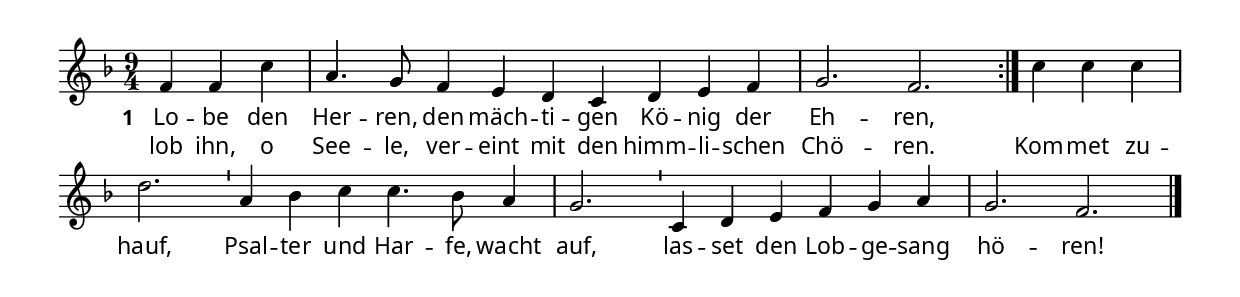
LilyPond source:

% 316
% Lobe den Herren, den mächtigen König
% Text: Joachim Neander 1680, ökumenische Fassung 1973
% Melodie: 17. Jh.; geistlich Stralsund 1665, Halle 1741

\version "2.12.3"

%#(set-default-paper-size "a5")

\paper  {
  myStaffSize = #18
  #(define fonts
    (make-pango-font-tree "Minion Pro"
     "Myriad Pro"
     "Luxi Mono"
     (/ myStaffSize 20)))
}

% No 'Music engraving by LilyPond ...'
\header {
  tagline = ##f
  %title = "Lobe den Herren, den mächtigen König"
}

\layout {
  % Don't outdent after first line
  indent = 0\in

  % Don't count the bar numbers when breaking scores
  \context {
    \Score
    \remove "Bar_number_engraver"
  }
}

divisioMinima = {
  \once \override BreathingSign  #'stencil = #ly:breathing-sign::divisio-minima

  % Workaround: add padding.  Correct fix would be spacing engine handle this.
  \once \override BreathingSign  #'extra-X-extent = #'(-1.0 . 0)

  \breathe
}

\score {
<<
  \relative c' {
    \key f \major
    \time 9/4
    \repeat volta 2
    { \partial 4*3 f4 f c' a4. g8 f4 e4 d c d e f g2. f2. }
    c'4 c c d2. \divisioMinima a4 bes c c4. bes8 a4 g2. \divisioMinima
    c,4 d e f g a g2. f2. \bar "|."
  }
  \addlyrics {
    \set stanza = "1 "
    Lo -- be den Her -- ren, den mäch -- ti -- gen Kö -- nig
    der Eh -- ren,
  }
  \addlyrics{
   lob ihn, o See -- le, ver -- eint mit den himm -- li -- schen
   Chö -- ren. Kom -- met zu -- hauf, Psal -- ter und Har -- fe,
   wacht auf, las -- set den Lob -- ge -- sang hö -- ren!
  }
>>
\layout {}
\midi {}
}


%\markup {
%  \fill-line {
%    \hspace #0.1 % moves the column off the left margin;
%        % can be removed if space on the page is tight
%     \column {
%      \line { \bold "2" \hspace #0.4
%        \column {
%          "Lobe den Herren,"
%          "der alles so herrlich regieret,"
%          "der dich auf Adelers"
%          "Fittichen sicher geführet,"
%          "der dich erhält,"
%          "wie es dir selber gefällt;"
%          "hast du nicht dieses verspüret?"
%        }
%      }
%      \hspace #0.1 % adds vertical spacing between verses
%      \line { \bold "3" \hspace #0.4
%        \column {
%          "Lobe den Herren,"
%          "der künstlich und fein dich bereitet,"
%          "der dir Gesundheit"
%          "verliehen, dich freundlich geleitet."
%          "In wieviel Not"
%          "hat nicht der gnädige Gott"
%          "über dir Flügel gebreitet!"
%        }
%      }
%    }
%    \hspace #0.1  % adds horizontal spacing between columns;
%        % if they are still too close, add more " " pairs
%        % until the result looks good
%     \column {
%      \line { \bold "4" \hspace #0.4
%        \column {
%          "Lobe den Herren,"
%          "der deinen Stand sichtbar gesegnet,"
%          "der aus dem Himmel"
%          "mit Strömen der Liebe geregnet."
%          "denke daran,"
%          "was der Allmächtige kann,"
%          "der dir mit Liebe begegnet."
%        }
%      }
%      \hspace #0.1 % adds vertical spacing between verses
%      \line { \bold "5" \hspace #0.4
%        \column {
%          "Lobe den Herren,"
%          "was in mir ist, lobe den Namen."
%          "Lob ihn mit allen,"
%          "die seine Verheißung bekamen."
%          "Er ist dein Licht,"
%          "Seele, vergiß es ja nicht."
%          "Lob ihn in Ewigkeit. Amen."
%        }
%      }
%    }
%  \hspace #0.1 % gives some extra space on the right margin;
%      % can be removed if page space is tight
%  }
%}
